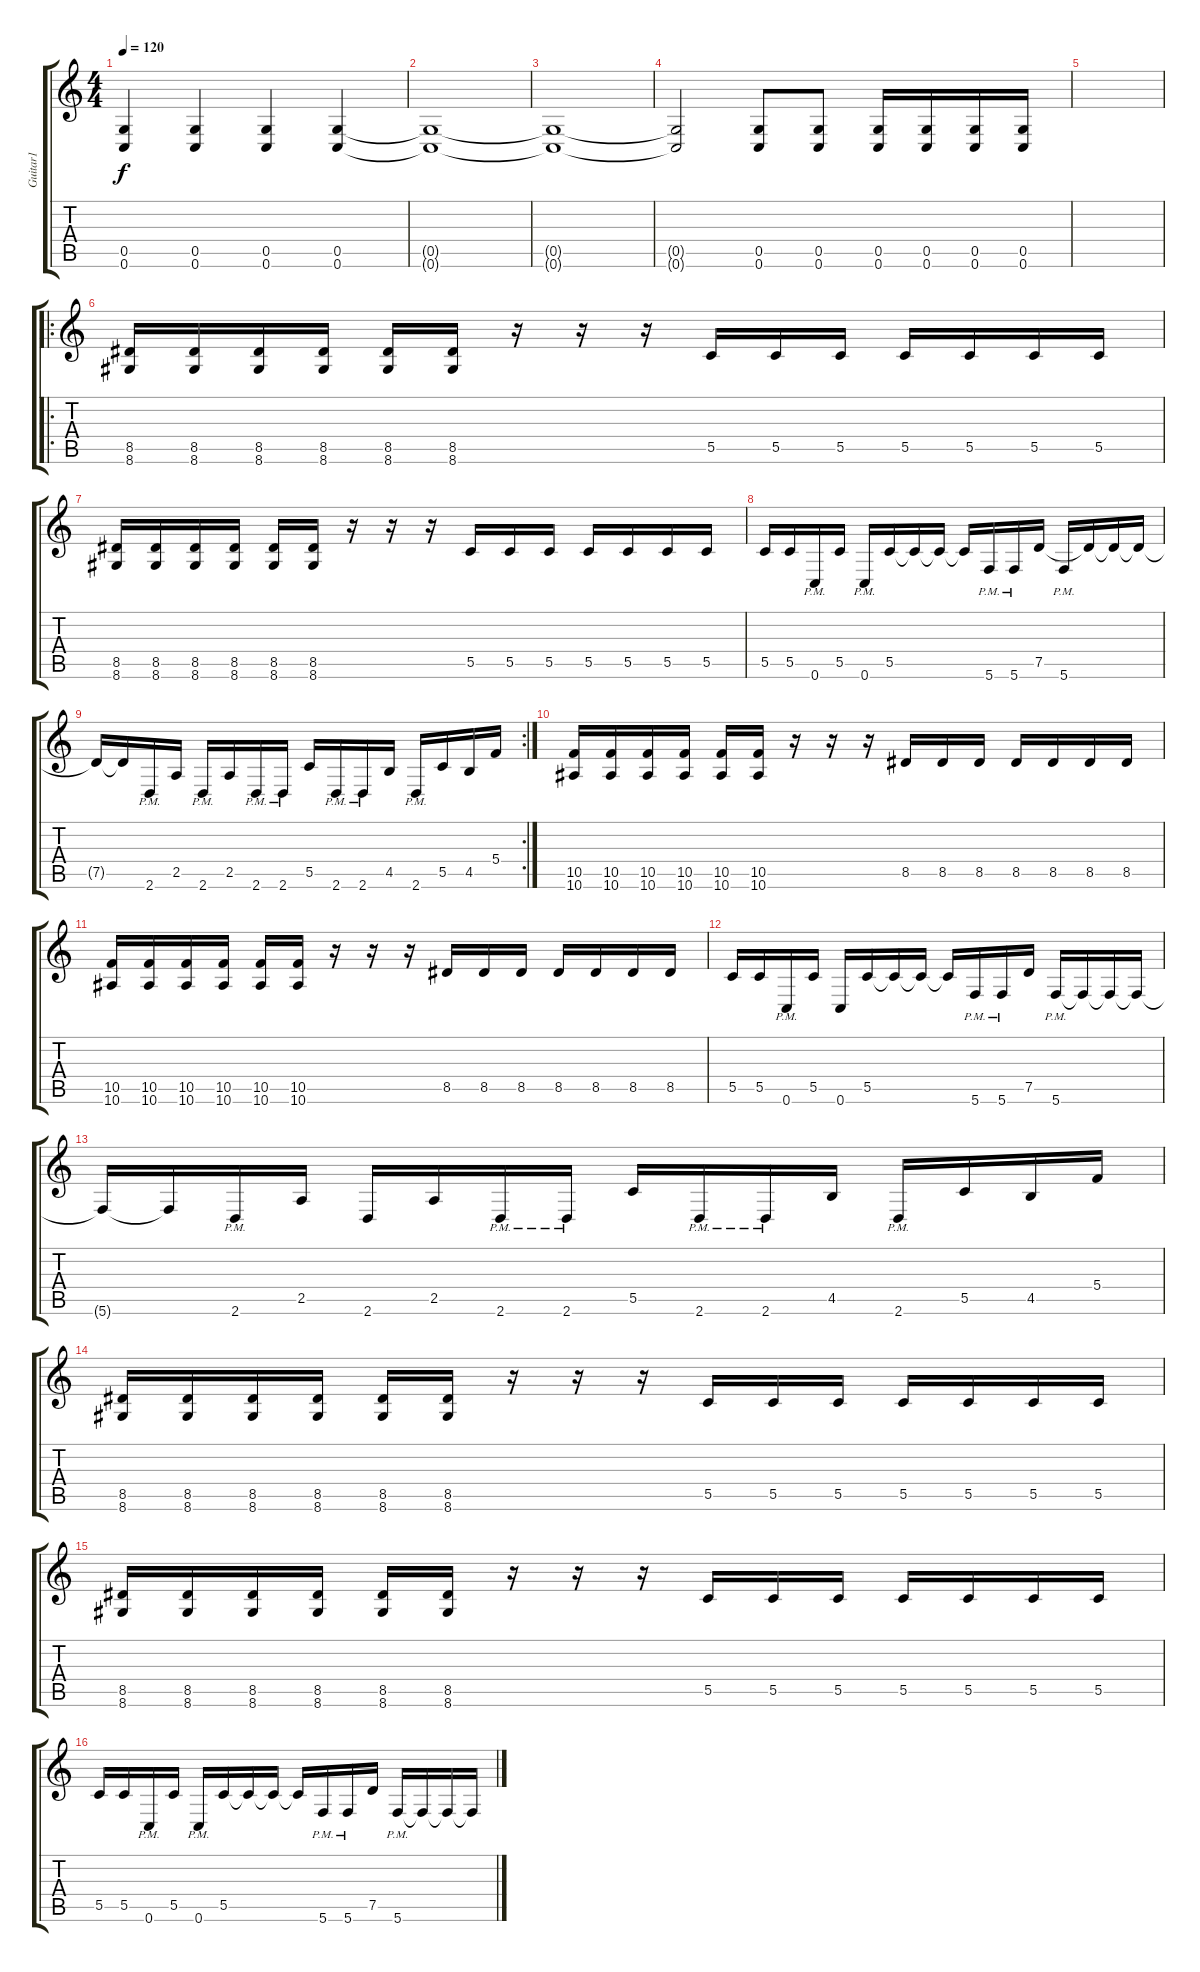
\track ("Guitar1" "Guitar1") {instrument distortionguitar}
\staff {score tabs}
\tuning (D4 A3 F3 C3 G2 C2) {hide}
\ts (4 4)
\tempo 120
\clef g2
\ks c
(0.5 0.6).4{dy f} (0.5 0.6).4 (0.5 0.6).4 (0.5 0.6).4 |
(0.5{t} 0.6{t}).1 |
(0.5{t} 0.6{t}).1 |
(0.5{t} 0.6{t}).2 (0.5 0.6).8 (0.5 0.6).8 (0.5 0.6).16 (0.5 0.6).16 (0.5 0.6).16 (0.5 0.6).16 |
|
\ro
(8.5 8.6).16 (8.5 8.6).16 (8.5 8.6).16 (8.5 8.6).16 (8.5 8.6).16 (8.5 8.6).16 r.16 r.16 r.16 5.5.16 5.5.16 5.5.16 5.5.16 5.5.16 5.5.16 5.5.16 |
(8.5 8.6).16 (8.5 8.6).16 (8.5 8.6).16 (8.5 8.6).16 (8.5 8.6).16 (8.5 8.6).16 r.16 r.16 r.16 5.5.16 5.5.16 5.5.16 5.5.16 5.5.16 5.5.16 5.5.16 |
5.5.16 5.5.16 0.6{pm}.16 5.5.16 0.6{pm}.16 5.5.16 5.5{t}.16 5.5{t}.16 5.5{t}.16 5.6{pm}.16 5.6{pm}.16 7.5.16 5.6{pm}.16 7.5{t}.16 7.5{t}.16 7.5{t}.16 |
\rc 2
7.5{t}.16 7.5{t}.16 2.6{pm}.16 2.5.16 2.6{pm}.16 2.5.16 2.6{pm}.16 2.6{pm}.16 5.5.16 2.6{pm}.16 2.6{pm}.16 4.5.16 2.6{pm}.16 5.5.16 4.5.16 5.4.16 |
(10.5 10.6).16 (10.5 10.6).16 (10.5 10.6).16 (10.5 10.6).16 (10.5 10.6).16 (10.5 10.6).16 r.16 r.16 r.16 8.5.16 8.5.16 8.5.16 8.5.16 8.5.16 8.5.16 8.5.16 |
(10.5 10.6).16 (10.5 10.6).16 (10.5 10.6).16 (10.5 10.6).16 (10.5 10.6).16 (10.5 10.6).16 r.16 r.16 r.16 8.5.16 8.5.16 8.5.16 8.5.16 8.5.16 8.5.16 8.5.16 |
5.5.16 5.5.16 0.6{pm}.16 5.5.16 0.6.16 5.5.16 5.5{t}.16 5.5{t}.16 5.5{t}.16 5.6{pm}.16 5.6{pm}.16 7.5.16 5.6{pm}.16 5.6{t}.16 5.6{t}.16 5.6{t}.16 |
5.6{t}.16 5.6{t}.16 2.6{pm}.16 2.5.16 2.6.16 2.5.16 2.6{pm}.16 2.6{pm}.16 5.5.16 2.6{pm}.16 2.6{pm}.16 4.5.16 2.6{pm}.16 5.5.16 4.5.16 5.4.16 |
(8.5 8.6).16 (8.5 8.6).16 (8.5 8.6).16 (8.5 8.6).16 (8.5 8.6).16 (8.5 8.6).16 r.16 r.16 r.16 5.5.16 5.5.16 5.5.16 5.5.16 5.5.16 5.5.16 5.5.16 |
(8.5 8.6).16 (8.5 8.6).16 (8.5 8.6).16 (8.5 8.6).16 (8.5 8.6).16 (8.5 8.6).16 r.16 r.16 r.16 5.5.16 5.5.16 5.5.16 5.5.16 5.5.16 5.5.16 5.5.16 |
5.5.16 5.5.16 0.6{pm}.16 5.5.16 0.6{pm}.16 5.5.16 5.5{t}.16 5.5{t}.16 5.5{t}.16 5.6{pm}.16 5.6{pm}.16 7.5.16 5.6{pm}.16 5.6{t}.16 5.6{t}.16 5.6{t}.16
